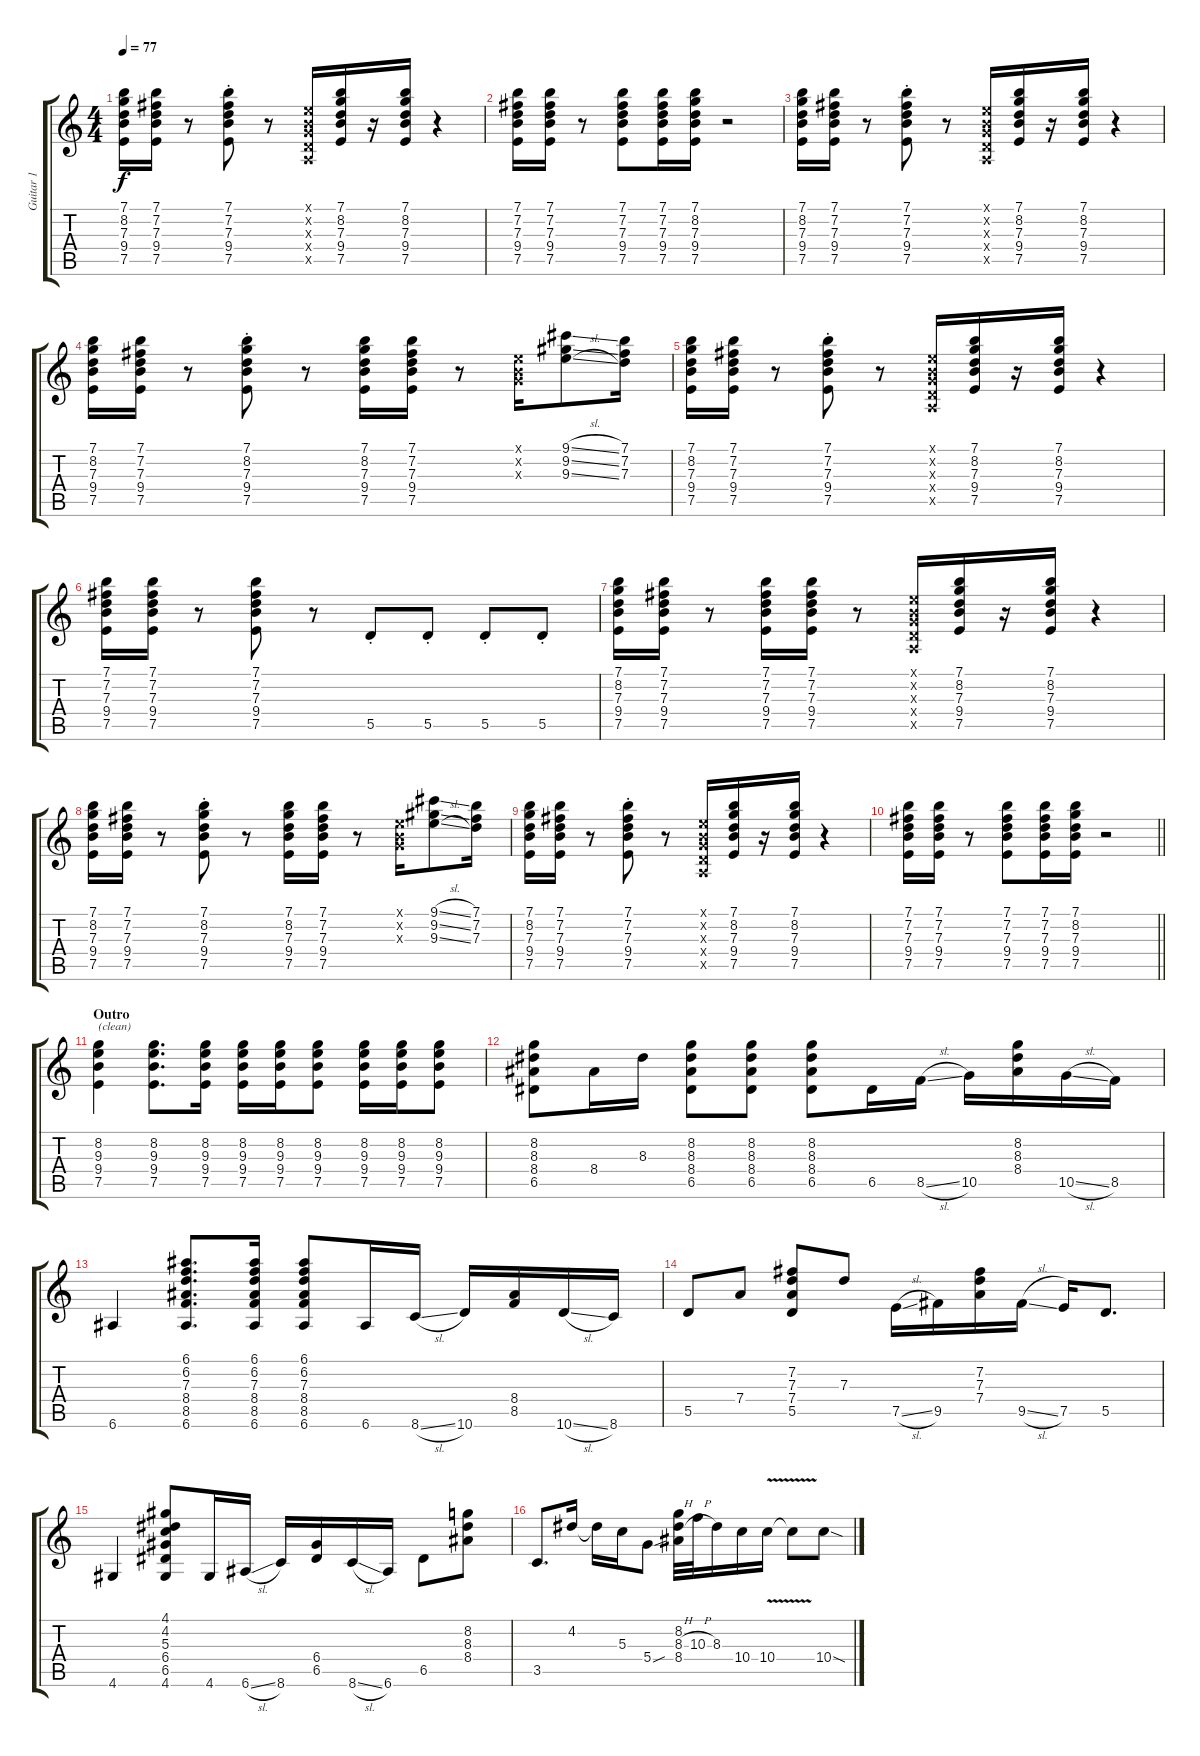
\track ("Guitar 1" "Guitar 1") {instrument distortionguitar}
\staff {score tabs}
\tuning (E4 B3 G3 D3 A2 E2) {hide}
\ts (4 4)
\tempo 77
\clef g2
\ks c
(7.1 8.2 7.3 9.4 7.5).16{dy f} (7.1 7.2 7.3 9.4 7.5).16 r.8 (7.1 7.2 7.3 9.4{st} 7.5).8 r.8 (0.1{x} 0.2{x} 0.3{x} 0.4{x} 0.5{x}).16 (7.1 8.2 7.3 9.4 7.5).16 r.16 (7.1 8.2 7.3 9.4 7.5).16 r.4 |
(7.1 7.2 7.3 9.4 7.5).16 (7.1 7.2 7.3 9.4 7.5).16 r.8 (7.1 7.2 7.3 9.4 7.5).8 (7.1 7.2 7.3 9.4 7.5).16 (7.1 8.2 7.3 9.4 7.5).16 r.2 |
(7.1 8.2 7.3 9.4 7.5).16 (7.1 7.2 7.3 9.4 7.5).16 r.8 (7.1 7.2 7.3 9.4{st} 7.5).8 r.8 (0.1{x} 0.2{x} 0.3{x} 0.4{x} 0.5{x}).16 (7.1 8.2 7.3 9.4 7.5).16 r.16 (7.1 8.2 7.3 9.4 7.5).16 r.4 |
(7.1 8.2 7.3 9.4 7.5).16 (7.1 7.2 7.3 9.4 7.5).16 r.8 (7.1 8.2{st} 7.3 9.4 7.5).8 r.8 (7.1 8.2 7.3 9.4 7.5).16 (7.1 7.2 7.3 9.4 7.5).16 r.8 (0.1{x} 0.2{x} 0.3{x}).16 (9.1{sl} 9.2{sl} 9.3{sl}).8 (7.1 7.2 7.3).16 |
(7.1 8.2 7.3 9.4 7.5).16 (7.1 7.2 7.3 9.4 7.5).16 r.8 (7.1 7.2 7.3 9.4{st} 7.5).8 r.8 (0.1{x} 0.2{x} 0.3{x} 0.4{x} 0.5{x}).16 (7.1 8.2 7.3 9.4 7.5).16 r.16 (7.1 8.2 7.3 9.4 7.5).16 r.4 |
(7.1 7.2 7.3 9.4 7.5).16 (7.1 7.2 7.3 9.4 7.5).16 r.8 (7.1 7.2 7.3 9.4 7.5).8 r.8 5.5{st}.8 5.5{st}.8 5.5{st}.8 5.5{st}.8 |
(7.1 8.2 7.3 9.4 7.5).16 (7.1 7.2 7.3 9.4 7.5).16 r.8 (7.1 7.2 7.3 9.4 7.5).16 (7.1 7.2 7.3 9.4 7.5).16 r.8 (0.1{x} 0.2{x} 0.3{x} 0.4{x} 0.5{x}).16 (7.1 8.2 7.3 9.4 7.5).16 r.16 (7.1 8.2 7.3 9.4 7.5).16 r.4 |
(7.1 8.2 7.3 9.4 7.5).16 (7.1 7.2 7.3 9.4 7.5).16 r.8 (7.1 8.2{st} 7.3 9.4 7.5).8 r.8 (7.1 8.2 7.3 9.4 7.5).16 (7.1 7.2 7.3 9.4 7.5).16 r.8 (0.1{x} 0.2{x} 0.3{x}).16 (9.1{sl} 9.2{sl} 9.3{sl}).8 (7.1 7.2 7.3).16 |
(7.1 8.2 7.3 9.4 7.5).16 (7.1 7.2 7.3 9.4 7.5).16 r.8 (7.1 7.2 7.3 9.4{st} 7.5).8 r.8 (0.1{x} 0.2{x} 0.3{x} 0.4{x} 0.5{x}).16 (7.1 8.2 7.3 9.4 7.5).16 r.16 (7.1 8.2 7.3 9.4 7.5).16 r.4 |
\barLineRight lightlight
(7.1 7.2 7.3 9.4 7.5).16 (7.1 7.2 7.3 9.4 7.5).16 r.8 (7.1 7.2 7.3 9.4 7.5).8 (7.1 7.2 7.3 9.4 7.5).16 (7.1 8.2 7.3 9.4 7.5).16 r.2 |
\section ("" "Outro")
(8.2 9.3 9.4 7.5).4{txt "(clean)" instrument electricguitarclean} (8.2 9.3 9.4 7.5).8{d} (8.2 9.3 9.4 7.5).16 (8.2 9.3 9.4 7.5).16 (8.2 9.3 9.4 7.5).16 (8.2 9.3 9.4 7.5).8 (8.2 9.3 9.4 7.5).16 (8.2 9.3 9.4 7.5).16 (8.2 9.3 9.4 7.5).8 |
(8.2 8.3 8.4 6.5).8 8.4.16 8.3.16 (8.2 8.3 8.4 6.5).8 (8.2 8.3 8.4 6.5).8 (8.2 8.3 8.4 6.5).8 6.5.16 8.5{sl}.16 10.5.16 (8.2 8.3 8.4).16 10.5{sl}.16 8.5.16 |
6.6.4 (6.1 6.2 7.3 8.4 8.5 6.6).8{d} (6.1 6.2 7.3 8.4 8.5 6.6).16 (6.1 6.2 7.3 8.4 8.5 6.6).8 6.6.16 8.6{sl}.16 10.6.16 (8.4 8.5).16 10.6{sl}.16 8.6.16 |
5.5.8 7.4.8 (7.2 7.3 7.4 5.5).8 7.3.8 7.5{sl}.16 9.5.16 (7.2 7.3 7.4).16 9.5{sl}.16 7.5.16 5.5.8{d} |
4.6.4 (4.1 4.2 5.3 6.4 6.5 4.6).8 4.6.16 6.6{sl}.16 8.6.16 (6.4 6.5).16 8.6{sl}.16 6.6.16 6.5.8 (8.2 8.3 8.4).8 |
3.5.8{d} 4.2.16 4.2{t}.16 5.3.16 5.4{sou}.8 (8.2 8.3{h} 8.4).32 10.3{h}.32 8.3.16 10.4.16 10.4{v}.16 10.4{t}.8 10.4{sod}.8
